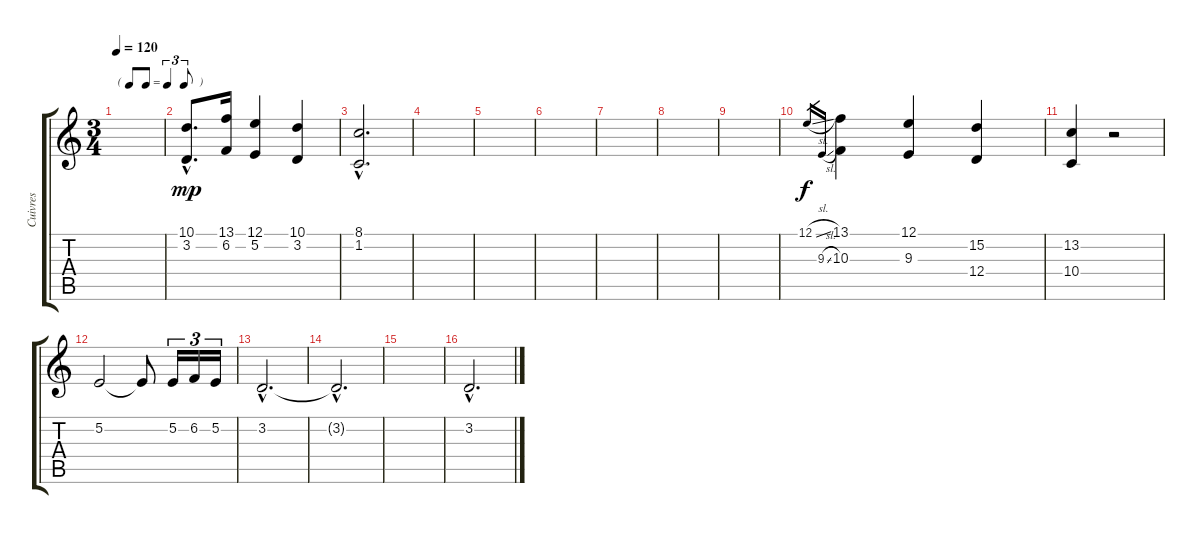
\track ("Cuivres" "Cuivres") {instrument frenchhorn}
\staff {score tabs}
\tuning (E4 B3 G3 D3 A2 E2) {hide}
\ts (3 4)
\tf triplet8th
\tempo 120
\clef g2
\ks c
|
(10.1{hac} 3.2{hac}).8{d dy mp} (13.1 6.2).16 (12.1 5.2).4 (10.1 3.2).4 |
(8.1{hac} 1.2{hac}).2{d} |
|
|
|
|
|
|
12.1{sl}.16{gr dy f} 9.3{sl}.16{gr} (13.1 10.3).4 (12.1 9.3).4 (15.2 12.4).4 |
(13.2 10.4).4 r.2 |
5.2.2 5.2{t}.8 5.2.16{tu (3 2)} 6.2.16{tu (3 2)} 5.2.16{tu (3 2)} |
3.2{hac}.2{d} |
3.2{hac t}.2{d} |
|
3.2{hac}.2{d}
